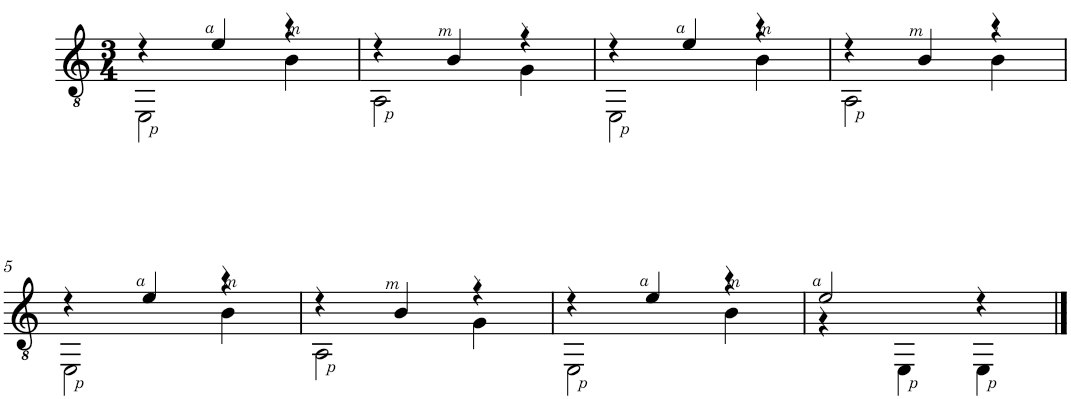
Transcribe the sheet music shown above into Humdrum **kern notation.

**kern
*part1
*staff1
*I"Guitare classique
*I'Guit.
*clefGv2
*k[]
*M3/4
=1
*^
4r	2EE\
4e/	.
4r	4B\
=2	=2
4r	2AA\
4B/	.
4r	4G\
=3	=3
4r	2EE\
4e/	.
4r	4B\
=4	=4
4r	2AA\
4B/	.
4r	4B\
!!LO:LB:g=z	!!
=5	=5
4r	2EE\
4e/	.
4r	4B\
=6	=6
4r	2AA\
4B/	.
4r	4G\
=7	=7
4r	2EE\
4e/	.
4r	4B\
=8	=8
2e/	4r
.	4EE\
4r	4EE\
*v	*v
==
*-
